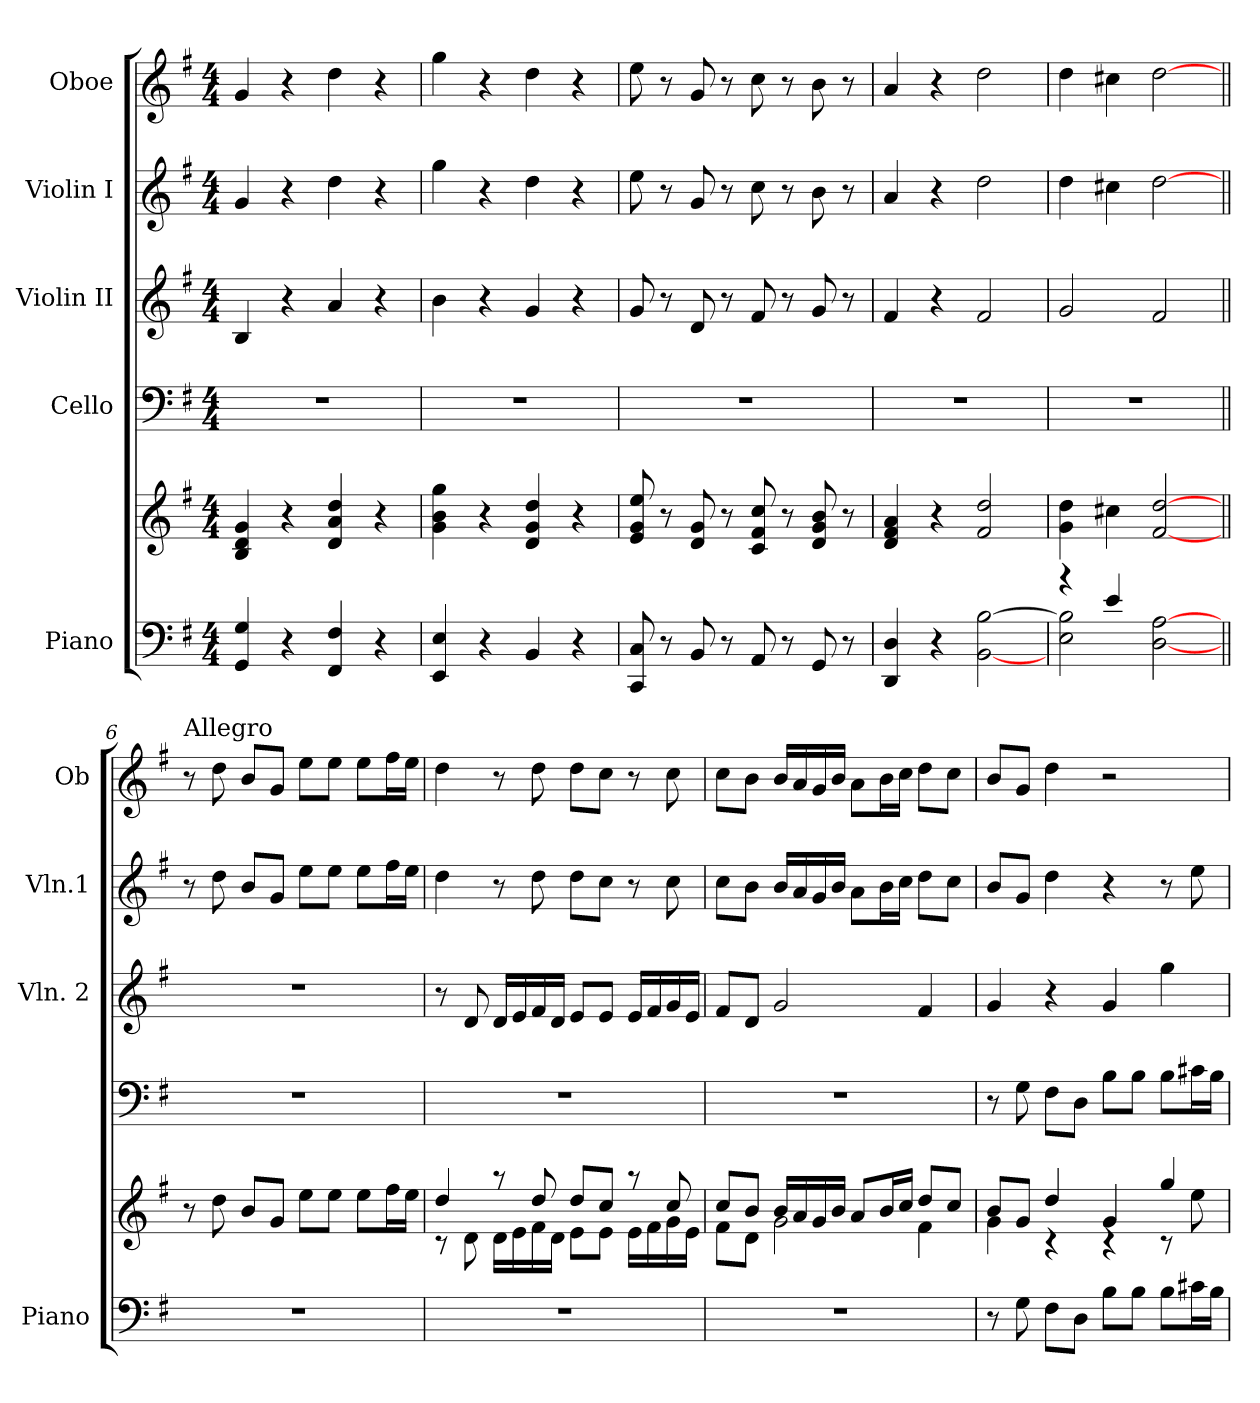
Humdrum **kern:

**kern	**kern	**kern	**kern	**kern	**kern
*part5	*part5	*part4	*part3	*part2	*part1
*staff6	*staff5	*staff4	*staff3	*staff2	*staff1
*I"Piano	*	*I"Cello	*I"Violin II	*I"Violin I	*I"Oboe
*I'Piano	*	*	*I'Vln. 2	*I'Vln.1	*I'Ob
*clefF4	*clefG2	*clefF4	*clefG2	*clefG2	*clefG2
*k[f#]	*k[f#]	*k[f#]	*k[f#]	*k[f#]	*k[f#]
*G:	*G:	*G:	*G:	*G:	*G:
*M4/4	*M4/4	*M4/4	*M4/4	*M4/4	*M4/4
=1	=1	=1	=1	=1	=1
4GG/ 4G/	4B/ 4d/ 4g/	1r	4B/	4g/	4g/
4r	4r	.	4r	4r	4r
4FF#/ 4F#/	4d/ 4a/ 4dd/	.	4a/	4dd\	4dd\
4r	4r	.	4r	4r	4r
=2	=2	=2	=2	=2	=2
4EE/ 4E/	4g\ 4b\ 4gg\	1r	4b\	4gg\	4gg\
4r	4r	.	4r	4r	4r
4BB/	4d/ 4g/ 4dd/	.	4g/	4dd\	4dd\
4r	4r	.	4r	4r	4r
=3	=3	=3	=3	=3	=3
8CC/ 8C/	8e/ 8g/ 8ee/	1r	8g/	8ee\	8ee\
8r	8r	.	8r	8r	8r
8BB/	8d/ 8g/	.	8d/	8g/	8g/
8r	8r	.	8r	8r	8r
8AA/	8c/ 8f#/ 8cc/	.	8f#/	8cc\	8cc\
8r	8r	.	8r	8r	8r
8GG/	8d/ 8g/ 8b/	.	8g/	8b\	8b\
8r	8r	.	8r	8r	8r
=4	=4	=4	=4	=4	=4
4DD/ 4D/	4d/ 4f#/ 4a/	1r	4f#/	4a/	4a/
4r	4r	.	4r	4r	4r
[2BB\ [2B\	2f#/ 2dd/	.	2f#/	2dd\	2dd\
!!LO:LB:g=z
=5	=5	=5	=5	=5	=5
*^	*	*	*	*	*
2E\ 2B\]	4ra	4g\ 4dd\	1r	2g/	4dd\	4dd\
.	4e/	4cc#X\	.	.	4cc#X\	4cc#X\
[2D\ [2A\	2ryy	[2f#/ [2dd/	.	2f#/	[2dd\	[2dd\
=6||	=6||	=6||	=6||	=6||	=6||	=6||
!	!	!	!	!	!	!LO:TX:a:t=Allegro
*v	*v	*	*	*	*	*
1r	8r	1r	1r	8r	8r
.	8dd\	.	.	8dd\	8dd\
.	8b/L	.	.	8b/L	8b/L
.	8g/J	.	.	8g/J	8g/J
.	8ee\L	.	.	8ee\L	8ee\L
.	8ee\J	.	.	8ee\J	8ee\J
.	8ee\L	.	.	8ee\L	8ee\L
.	16ff#\L	.	.	16ff#\L	16ff#\L
.	16ee\JJ	.	.	16ee\JJ	16ee\JJ
=7	=7	=7	=7	=7	=7
*	*^	*	*	*	*
1r	4dd/	8rc	1r	8r	4dd\	4dd\
.	.	8d\	.	8d/	.	.
.	8raa	16d\LL	.	16d/LL	8r	8r
.	.	16e\	.	16e/	.	.
.	8dd/	16f#\	.	16f#/	8dd\	8dd\
.	.	16d\JJ	.	16d/JJ	.	.
.	8dd/L	8e\L	.	8e/L	8dd\L	8dd\L
.	8cc/J	8e\J	.	8e/J	8cc\J	8cc\J
.	8raa	16e\LL	.	16e/LL	8r	8r
.	.	16f#\	.	16f#/	.	.
.	8cc/	16g\	.	16g/	8cc\	8cc\
.	.	16e\JJ	.	16e/JJ	.	.
=8	=8	=8	=8	=8	=8	=8
1r	8cc/L	8f#\L	1r	8f#/L	8cc\L	8cc\L
.	8b/J	8d\J	.	8d/J	8b\J	8b\J
.	16b/LL	2g\	.	2g/	16b/LL	16b/LL
.	16a/	.	.	.	16a/	16a/
.	16g/	.	.	.	16g/	16g/
.	16b/JJ	.	.	.	16b/JJ	16b/JJ
.	8a/L	.	.	.	8a\L	8a\L
.	16b/L	.	.	.	16b\L	16b\L
.	16cc/JJ	.	.	.	16cc\JJ	16cc\JJ
.	8dd/L	4f#\	.	4f#/	8dd\L	8dd\L
.	8cc/J	.	.	.	8cc\J	8cc\J
!!LO:PB:g=z
=9	=9	=9	=9	=9	=9	=9
8r	8b/L	4g\	8r	4g/	8b/L	8b/L
8G\	8g/J	.	8G\	.	8g/J	8g/J
8F#\L	4dd/	4rc	8F#\L	4r	4dd\	4dd\
8D\J	.	.	8D\J	.	.	.
8B\L	4g/	4rc	8B\L	4g/	4r	2r
8B\J	.	.	8B\J	.	.	.
8B\L	4gg/	8rc	8B\L	4gg\	8r	.
16c#X\L	.	8ee\	16c#X\L	.	8ee\	.
16B\JJ	.	.	16B\JJ	.	.	.
*	*v	*v	*	*	*	*
=	=	=	=	=	=
*-	*-	*-	*-	*-	*-
